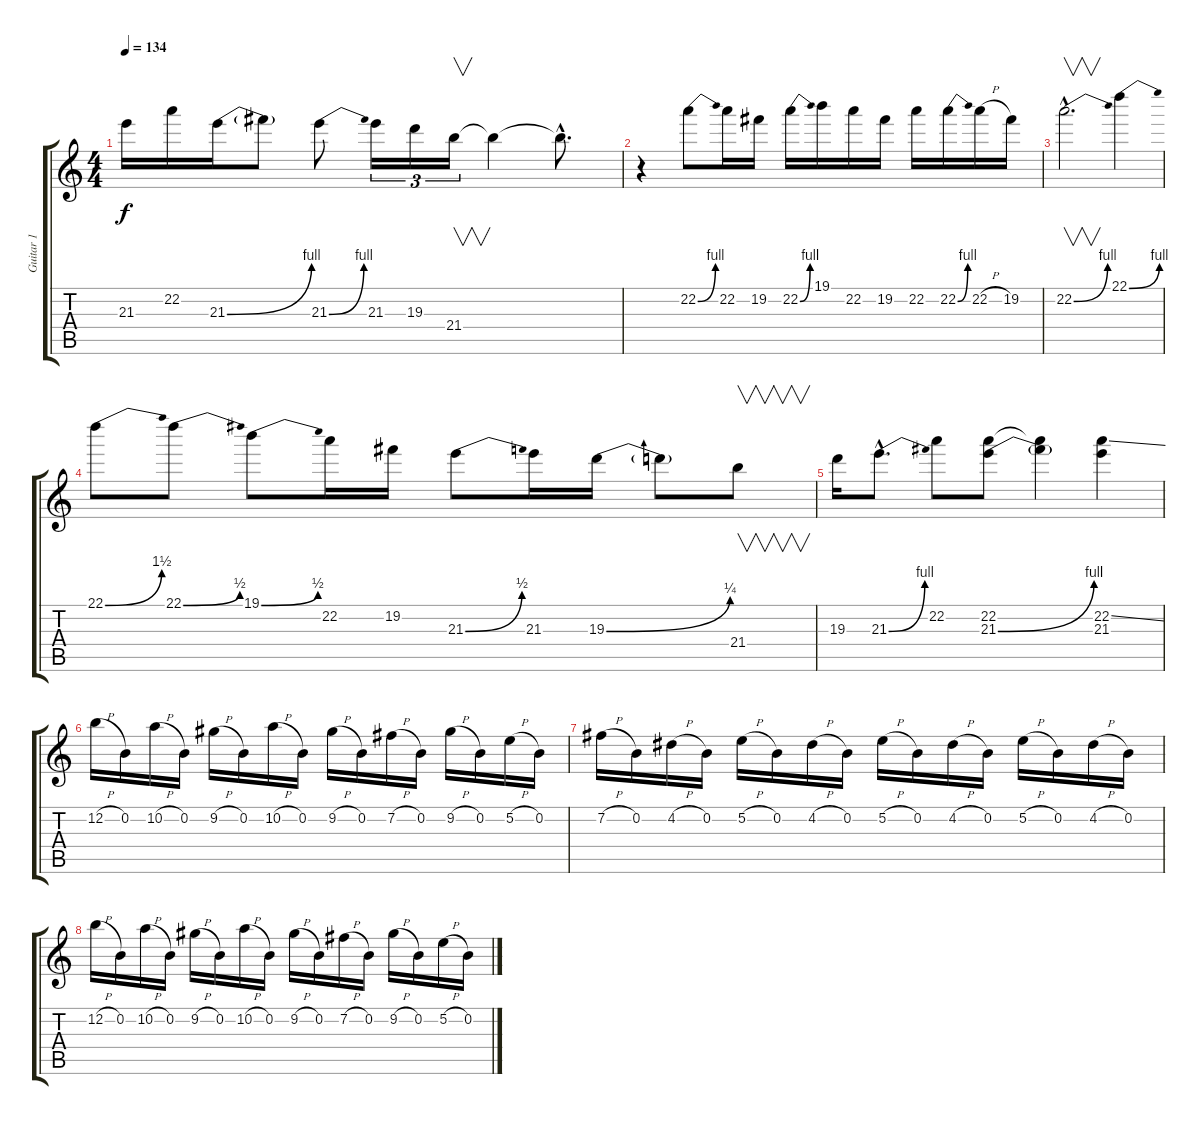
\track ("Guitar 1" "Guitar 1") {instrument overdrivenguitar}
\staff {score tabs}
\tuning (E4 B3 G3 D3 A2 E2) {hide}
\ts (4 4)
\tempo 134
\clef g2
\ks c
21.3{t}.16{dy f} 22.2.16 21.3{be (bend 0 0 60 4)}.16 21.3{t}.8 21.3{be (bend 0 0 60 4)}.8 21.3.16{tu (3 2)} 19.3.16{tu (3 2)} 21.4.16{v tu (3 2)} 21.4{t}.4 21.4{hac t}.8{d} |
r.4 22.2{be (bend 0 0 60 4)}.8 22.2.16 19.2.16 22.2{be (bend 0 0 60 4)}.16 19.1.16 22.2.16 19.2.16 22.2.16 22.2{be (bend 0 0 60 4)}.16 22.2{h}.16 19.2.16 |
22.2{be (bend 0 0 60 4) hac}.2{v d} 22.1{be (bend 0 0 60 4)}.4 |
22.1{be (bend 0 0 60 6)}.8 22.1{be (bend 0 0 60 2)}.8 19.1{be (bend 0 0 60 2)}.8 22.2.16 19.2.16 21.3{be (bend 0 0 60 2)}.8 21.3.16 19.3{be (bend 0 0 60 1)}.16 19.3{t}.8 21.4.8{v} |
19.3.16 21.3{be (bend 0 0 60 4) hac}.8{d} 22.2.8 (22.2 21.3{be (bend 0 0 60 4)}).8 (22.2{t} 21.3{t}).4 (22.2{ss} 21.3).4 |
12.2{h}.16 0.2.16 10.2{h}.16 0.2.16 9.2{h}.16 0.2.16 10.2{h}.16 0.2.16 9.2{h}.16 0.2.16 7.2{h}.16 0.2.16 9.2{h}.16 0.2.16 5.2{h}.16 0.2.16 |
7.2{h}.16 0.2.16 4.2{h}.16 0.2.16 5.2{h}.16 0.2.16 4.2{h}.16 0.2.16 5.2{h}.16 0.2.16 4.2{h}.16 0.2.16 5.2{h}.16 0.2.16 4.2{h}.16 0.2.16 |
12.2{h}.16 0.2.16 10.2{h}.16 0.2.16 9.2{h}.16 0.2.16 10.2{h}.16 0.2.16 9.2{h}.16 0.2.16 7.2{h}.16 0.2.16 9.2{h}.16 0.2.16 5.2{h}.16 0.2.16
